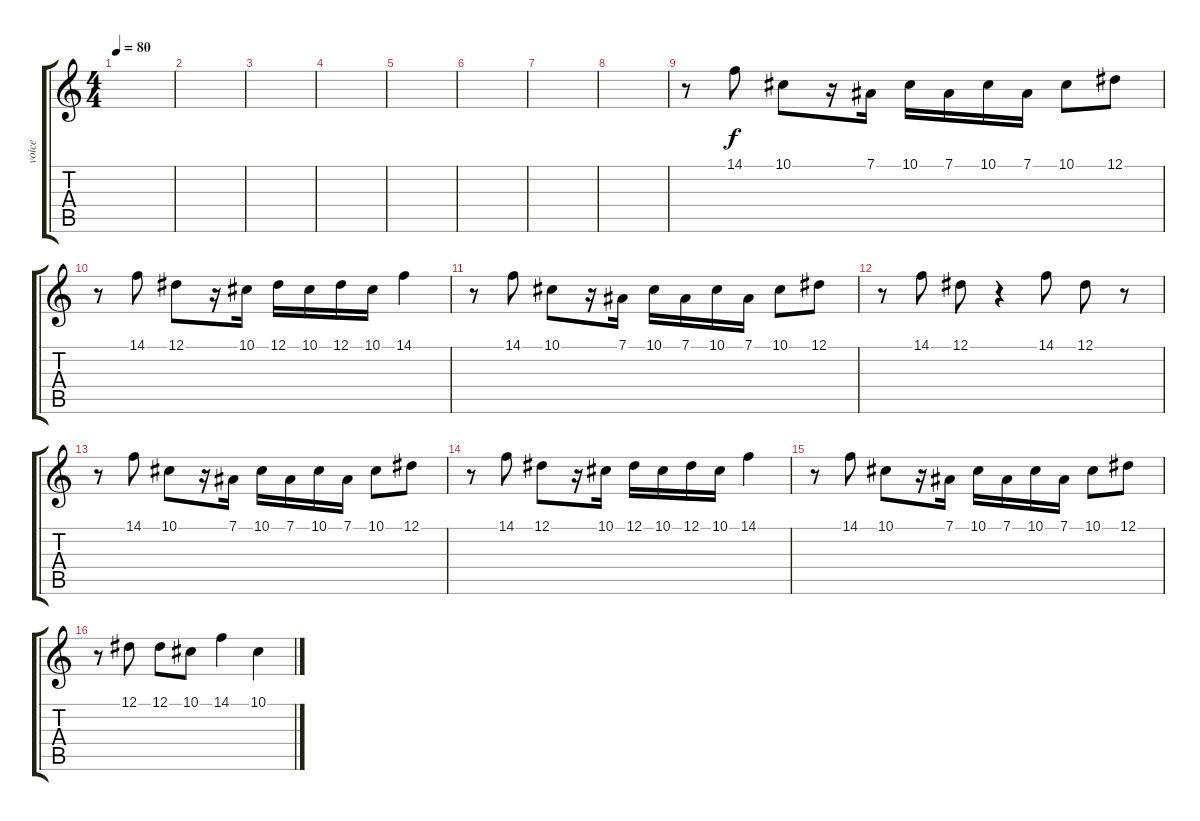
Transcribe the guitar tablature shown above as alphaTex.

\track ("voice" "voice") {instrument ocarina}
\staff {score tabs}
\tuning (Eb4 Bb3 Gb3 Db3 Ab2 Eb2) {hide}
\ts (4 4)
\tempo 80
\clef g2
\ks c
|
|
|
|
|
|
|
|
r.8 14.1.8 10.1.8 r.16 7.1.16 10.1.16 7.1.16 10.1.16 7.1.16 10.1.8 12.1.8 |
r.8 14.1.8 12.1.8 r.16 10.1.16 12.1.16 10.1.16 12.1.16 10.1.16 14.1.4 |
r.8 14.1.8 10.1.8 r.16 7.1.16 10.1.16 7.1.16 10.1.16 7.1.16 10.1.8 12.1.8 |
r.8 14.1.8 12.1.8 r.4 14.1.8 12.1.8 r.8 |
r.8 14.1.8 10.1.8 r.16 7.1.16 10.1.16 7.1.16 10.1.16 7.1.16 10.1.8 12.1.8 |
r.8 14.1.8 12.1.8 r.16 10.1.16 12.1.16 10.1.16 12.1.16 10.1.16 14.1.4 |
r.8 14.1.8 10.1.8 r.16 7.1.16 10.1.16 7.1.16 10.1.16 7.1.16 10.1.8 12.1.8 |
r.8 12.1.8 12.1.8 10.1.8 14.1.4 10.1.4
